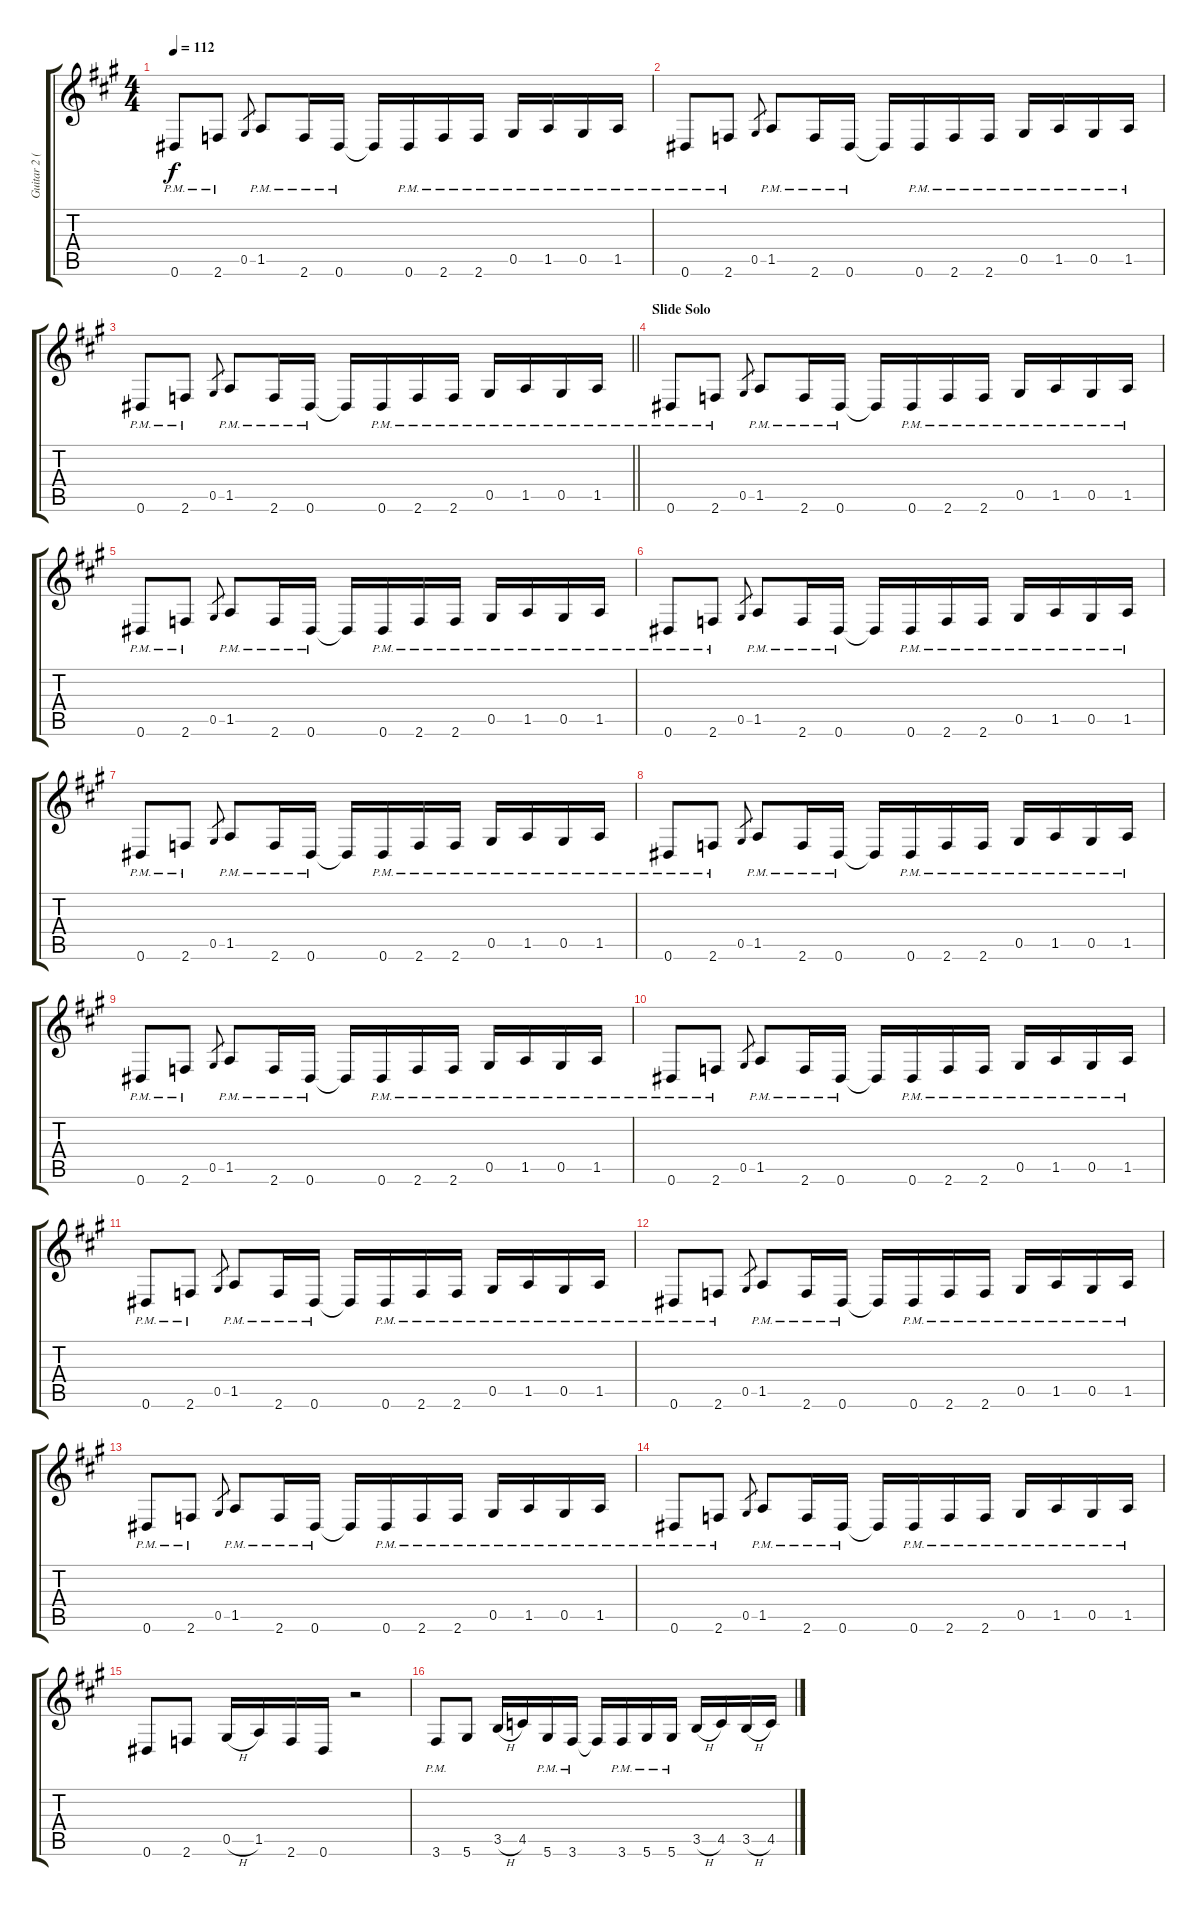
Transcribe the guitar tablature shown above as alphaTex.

\track ("Guitar 2 (Izzy)" "Guitar 2 (") {instrument overdrivenguitar}
\staff {score tabs}
\tuning (Eb4 Bb3 Gb3 Db3 Ab2 Eb2) {hide}
\ts (4 4)
\tempo 112
\clef g2
\ks f#minor
0.6{pm}.8{dy f} 2.6{pm}.8 0.5.8{gr} 1.5{pm}.8 2.6{pm}.16 0.6{pm}.16 0.6{t}.16 0.6{pm}.16 2.6{pm}.16 2.6{pm}.16 0.5{pm}.16 1.5{pm}.16 0.5{pm}.16 1.5{pm}.16 |
0.6{pm}.8 2.6{pm}.8 0.5.8{gr} 1.5{pm}.8 2.6{pm}.16 0.6{pm}.16 0.6{t}.16 0.6{pm}.16 2.6{pm}.16 2.6{pm}.16 0.5{pm}.16 1.5{pm}.16 0.5{pm}.16 1.5{pm}.16 |
\barLineRight lightlight
0.6{pm}.8 2.6{pm}.8 0.5.8{gr} 1.5{pm}.8 2.6{pm}.16 0.6{pm}.16 0.6{t}.16 0.6{pm}.16 2.6{pm}.16 2.6{pm}.16 0.5{pm}.16 1.5{pm}.16 0.5{pm}.16 1.5{pm}.16 |
\section ("" "Slide Solo")
0.6{pm}.8 2.6{pm}.8 0.5.8{gr} 1.5{pm}.8 2.6{pm}.16 0.6{pm}.16 0.6{t}.16 0.6{pm}.16 2.6{pm}.16 2.6{pm}.16 0.5{pm}.16 1.5{pm}.16 0.5{pm}.16 1.5{pm}.16 |
0.6{pm}.8 2.6{pm}.8 0.5.8{gr} 1.5{pm}.8 2.6{pm}.16 0.6{pm}.16 0.6{t}.16 0.6{pm}.16 2.6{pm}.16 2.6{pm}.16 0.5{pm}.16 1.5{pm}.16 0.5{pm}.16 1.5{pm}.16 |
0.6{pm}.8 2.6{pm}.8 0.5.8{gr} 1.5{pm}.8 2.6{pm}.16 0.6{pm}.16 0.6{t}.16 0.6{pm}.16 2.6{pm}.16 2.6{pm}.16 0.5{pm}.16 1.5{pm}.16 0.5{pm}.16 1.5{pm}.16 |
0.6{pm}.8 2.6{pm}.8 0.5.8{gr} 1.5{pm}.8 2.6{pm}.16 0.6{pm}.16 0.6{t}.16 0.6{pm}.16 2.6{pm}.16 2.6{pm}.16 0.5{pm}.16 1.5{pm}.16 0.5{pm}.16 1.5{pm}.16 |
0.6{pm}.8 2.6{pm}.8 0.5.8{gr} 1.5{pm}.8 2.6{pm}.16 0.6{pm}.16 0.6{t}.16 0.6{pm}.16 2.6{pm}.16 2.6{pm}.16 0.5{pm}.16 1.5{pm}.16 0.5{pm}.16 1.5{pm}.16 |
0.6{pm}.8 2.6{pm}.8 0.5.8{gr} 1.5{pm}.8 2.6{pm}.16 0.6{pm}.16 0.6{t}.16 0.6{pm}.16 2.6{pm}.16 2.6{pm}.16 0.5{pm}.16 1.5{pm}.16 0.5{pm}.16 1.5{pm}.16 |
0.6{pm}.8 2.6{pm}.8 0.5.8{gr} 1.5{pm}.8 2.6{pm}.16 0.6{pm}.16 0.6{t}.16 0.6{pm}.16 2.6{pm}.16 2.6{pm}.16 0.5{pm}.16 1.5{pm}.16 0.5{pm}.16 1.5{pm}.16 |
0.6{pm}.8 2.6{pm}.8 0.5.8{gr} 1.5{pm}.8 2.6{pm}.16 0.6{pm}.16 0.6{t}.16 0.6{pm}.16 2.6{pm}.16 2.6{pm}.16 0.5{pm}.16 1.5{pm}.16 0.5{pm}.16 1.5{pm}.16 |
0.6{pm}.8 2.6{pm}.8 0.5.8{gr} 1.5{pm}.8 2.6{pm}.16 0.6{pm}.16 0.6{t}.16 0.6{pm}.16 2.6{pm}.16 2.6{pm}.16 0.5{pm}.16 1.5{pm}.16 0.5{pm}.16 1.5{pm}.16 |
0.6{pm}.8 2.6{pm}.8 0.5.8{gr} 1.5{pm}.8 2.6{pm}.16 0.6{pm}.16 0.6{t}.16 0.6{pm}.16 2.6{pm}.16 2.6{pm}.16 0.5{pm}.16 1.5{pm}.16 0.5{pm}.16 1.5{pm}.16 |
0.6{pm}.8 2.6{pm}.8 0.5.8{gr} 1.5{pm}.8 2.6{pm}.16 0.6{pm}.16 0.6{t}.16 0.6{pm}.16 2.6{pm}.16 2.6{pm}.16 0.5{pm}.16 1.5{pm}.16 0.5{pm}.16 1.5{pm}.16 |
0.6.8 2.6.8 0.5{h}.16 1.5.16 2.6.16 0.6.16 r.2 |
3.6{pm}.8 5.6.8 3.5{h}.16 4.5.16 5.6{pm}.16 3.6{pm}.16 3.6{t}.16 3.6{pm}.16 5.6{pm}.16 5.6{pm}.16 3.5{h}.16 4.5.16 3.5{h}.16 4.5.16
